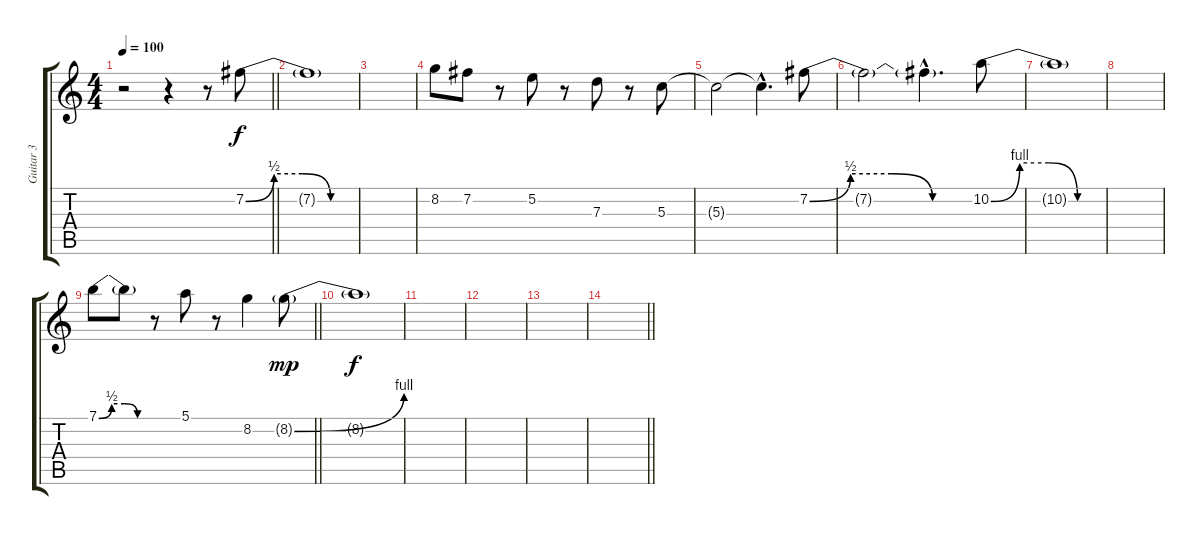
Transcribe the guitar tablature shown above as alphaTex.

\track ("Guitar 3" "Guitar 3") {instrument electricguitarclean}
\staff {score tabs}
\tuning (E4 B3 G3 D3 A2 E2) {hide}
\ts (4 4)
\tempo 100
\clef g2
\barLineRight lightlight
\ks c
r.2{dy f} r.4 r.8 7.2{be (custom 0 0 15 2 30 2 45 0 60 0)}.8 |
7.2{t}.1 |
|
8.2.8 7.2.8 r.8 5.2.8 r.8 7.3.8 r.8 5.3.8 |
5.3{t}.2 5.3{hac t}.4{d} 7.2{be (custom 0 0 15 2 30 2 45 0 60 0)}.8 |
7.2{t}.2 7.2{hac t}.4{d} 10.2{be (custom 0 0 15 4 30 4 45 0 60 0)}.8 |
10.2{t}.1 |
|
\barLineRight lightlight
7.1{be (custom 0 0 15 2 30 2 45 0 60 0)}.8 7.1{t}.8 r.8 5.1.8 r.8 8.2.4 8.2{be (bend 0 0 60 4) g}.8{dy mp} |
8.2{t}.1{dy f} |
|
|
|
\barLineRight lightlight
